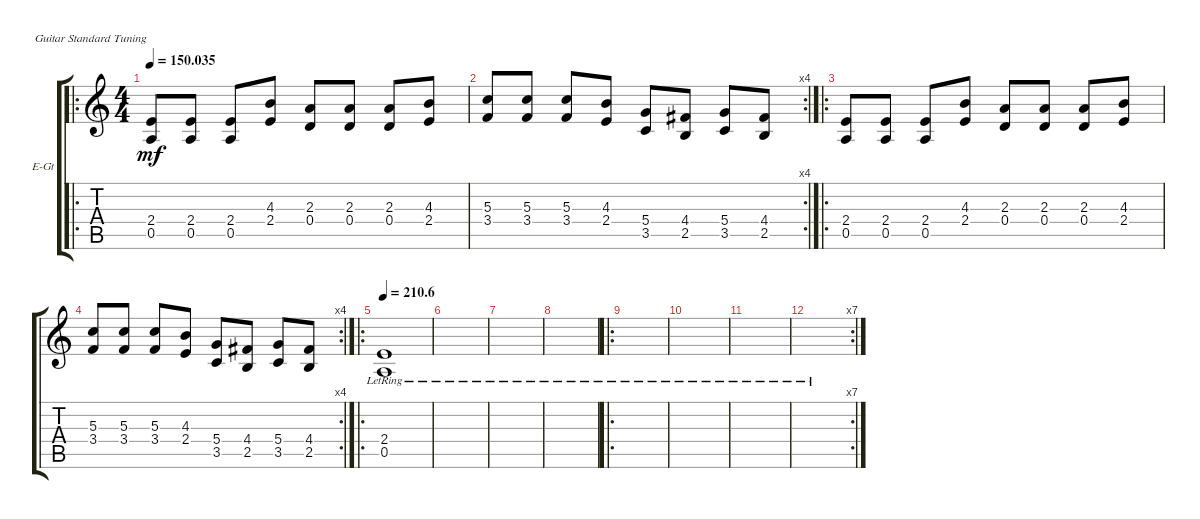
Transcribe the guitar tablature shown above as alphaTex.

\defaultSystemsLayout 4
\bracketExtendMode groupsimilarinstruments
\firstSystemTrackNameOrientation horizontal
\otherSystemsTrackNameOrientation horizontal
\track ("Rhythm Guitar" "E-Gt") {instrument overdrivenguitar}
\staff {score tabs}
\tuning (E4 B3 G3 D3 A2 E2)
\ro
\ts (4 4)
\tempo
150.035
\accidentals auto
\clef g2
\ottava regular
\simile none
\ks c
(0.5 2.4).8{dy mf} (0.5 2.4).8 (0.5 2.4).8 (2.4 4.3).8 (0.4 2.3).8 (0.4 2.3).8 (0.4 2.3).8 (2.4 4.3).8 |
\rc 4
(3.4 5.3).8 (3.4 5.3).8 (3.4 5.3).8 (2.4 4.3).8 (5.4 3.5).8 (4.4 2.5).8 (5.4 3.5).8 (4.4 2.5).8 |
\ro
(0.5 2.4).8 (0.5 2.4).8 (0.5 2.4).8 (2.4 4.3).8 (0.4 2.3).8 (0.4 2.3).8 (0.4 2.3).8 (2.4 4.3).8 |
\rc 4
(3.4 5.3).8 (3.4 5.3).8 (3.4 5.3).8 (2.4 4.3).8 (5.4 3.5).8 (4.4 2.5).8 (5.4 3.5).8 (4.4 2.5).8 |
\ro
\tempo
210.6 (0.5{lr} 2.4{lr}).1 |
|
|
|
\ro
|
|
|
\rc 7
